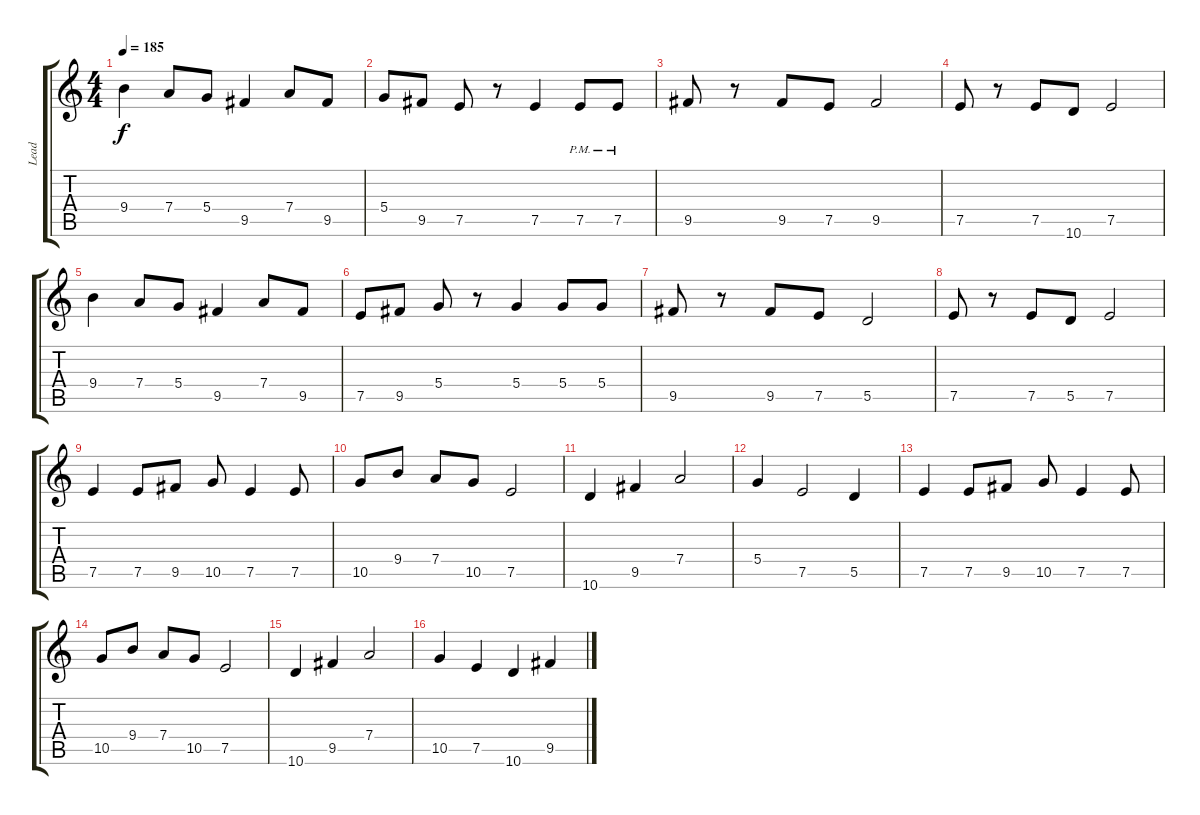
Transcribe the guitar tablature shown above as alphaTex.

\track ("Lead" "Lead") {instrument distortionguitar}
\staff {score tabs}
\tuning (E4 B3 G3 D3 A2 E2) {hide}
\ts (4 4)
\tempo 185
\clef g2
\ks c
9.4.4{dy f} 7.4.8 5.4.8 9.5.4 7.4.8 9.5.8 |
5.4.8 9.5.8 7.5.8 r.8 7.5.4 7.5{pm}.8 7.5{pm}.8 |
9.5.8 r.8 9.5.8 7.5.8 9.5.2 |
7.5.8 r.8 7.5.8 10.6.8 7.5.2 |
9.4.4 7.4.8 5.4.8 9.5.4 7.4.8 9.5.8 |
7.5.8 9.5.8 5.4.8 r.8 5.4.4 5.4.8 5.4.8 |
9.5.8 r.8 9.5.8 7.5.8 5.5.2 |
7.5.8 r.8 7.5.8 5.5.8 7.5.2 |
7.5.4 7.5.8 9.5.8 10.5.8 7.5.4 7.5.8 |
10.5.8 9.4.8 7.4.8 10.5.8 7.5.2 |
10.6.4 9.5.4 7.4.2 |
5.4.4 7.5.2 5.5.4 |
7.5.4 7.5.8 9.5.8 10.5.8 7.5.4 7.5.8 |
10.5.8 9.4.8 7.4.8 10.5.8 7.5.2 |
10.6.4 9.5.4 7.4.2 |
10.5.4 7.5.4 10.6.4 9.5.4
